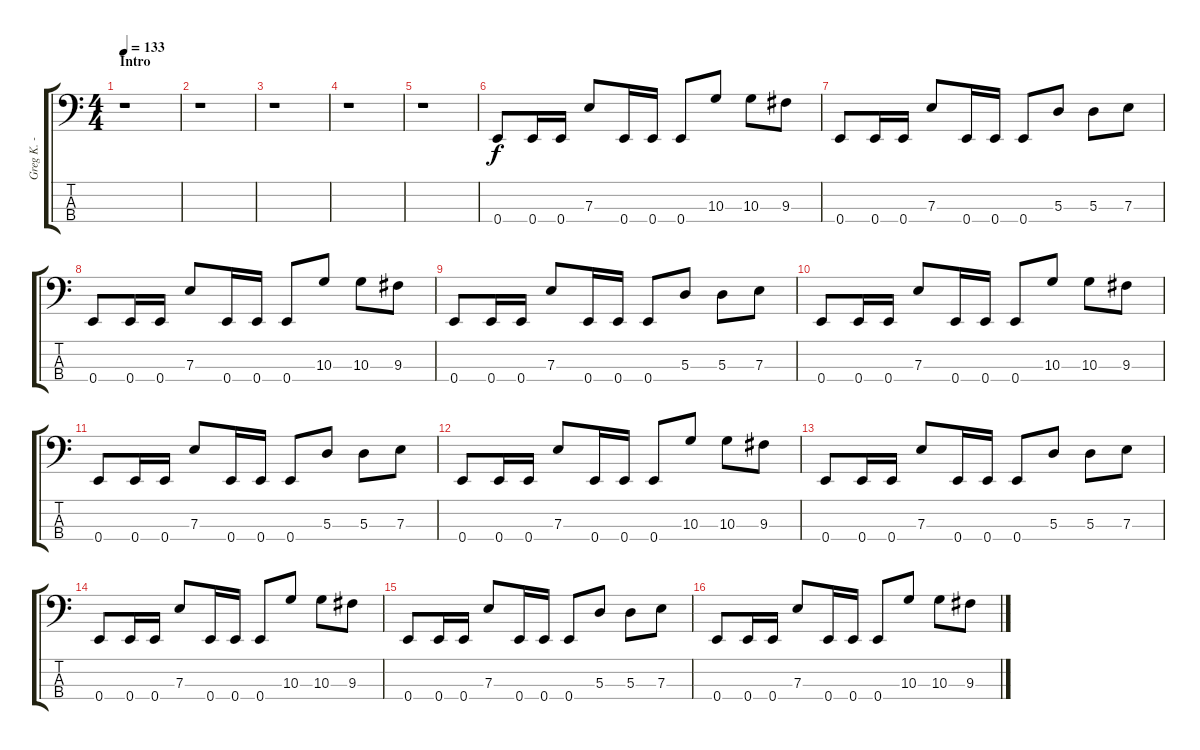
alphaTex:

\track ("Greg K. - Bass" "Greg K. - ") {instrument electricbasspick}
\staff {score tabs}
\tuning (G2 D2 A1 E1) {hide}
\ts (4 4)
\section ("" "Intro")
\tempo 133
\clef f4
\ks c
r.1{dy f instrument electricbasspick} |
r.1 |
r.1 |
r.1 |
r.1 |
0.4.8 0.4.16 0.4.16 7.3.8 0.4.16 0.4.16 0.4.8 10.3.8 10.3.8 9.3.8 |
0.4.8 0.4.16 0.4.16 7.3.8 0.4.16 0.4.16 0.4.8 5.3.8 5.3.8 7.3.8 |
0.4.8 0.4.16 0.4.16 7.3.8 0.4.16 0.4.16 0.4.8 10.3.8 10.3.8 9.3.8 |
0.4.8 0.4.16 0.4.16 7.3.8 0.4.16 0.4.16 0.4.8 5.3.8 5.3.8 7.3.8 |
0.4.8 0.4.16 0.4.16 7.3.8 0.4.16 0.4.16 0.4.8 10.3.8 10.3.8 9.3.8 |
0.4.8 0.4.16 0.4.16 7.3.8 0.4.16 0.4.16 0.4.8 5.3.8 5.3.8 7.3.8 |
0.4.8 0.4.16 0.4.16 7.3.8 0.4.16 0.4.16 0.4.8 10.3.8 10.3.8 9.3.8 |
0.4.8 0.4.16 0.4.16 7.3.8 0.4.16 0.4.16 0.4.8 5.3.8 5.3.8 7.3.8 |
0.4.8 0.4.16 0.4.16 7.3.8 0.4.16 0.4.16 0.4.8 10.3.8 10.3.8 9.3.8 |
0.4.8 0.4.16 0.4.16 7.3.8 0.4.16 0.4.16 0.4.8 5.3.8 5.3.8 7.3.8 |
0.4.8 0.4.16 0.4.16 7.3.8 0.4.16 0.4.16 0.4.8 10.3.8 10.3.8 9.3.8
